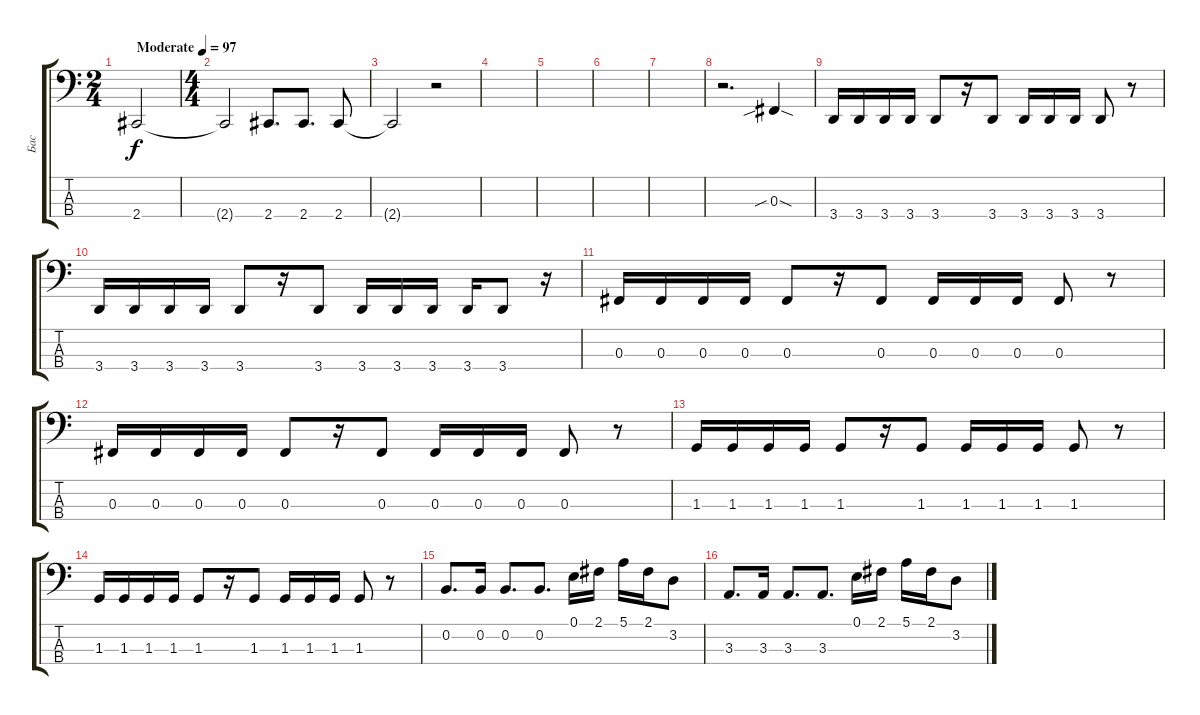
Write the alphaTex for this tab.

\track ("Бас" "Бас") {instrument electricbassfinger}
\staff {score tabs}
\tuning (E2 B1 Gb1 B0) {hide}
\ts (2 4)
\tempo (97 "Moderate")
\clef f4
\ks c
2.4.2{dy f instrument electricbassfinger} |
\ts (4 4)
2.4{t}.2 2.4.8{d} 2.4.8{d} 2.4.8 |
2.4{t}.2 r.2 |
|
|
|
|
r.2{d} 0.3{sib sod}.4 |
3.4.16 3.4.16 3.4.16 3.4.16 3.4.8 r.16 3.4.8 3.4.16 3.4.16 3.4.16 3.4.8 r.8 |
3.4.16 3.4.16 3.4.16 3.4.16 3.4.8 r.16 3.4.8 3.4.16 3.4.16 3.4.16 3.4.16 3.4.8 r.16 |
0.3.16 0.3.16 0.3.16 0.3.16 0.3.8 r.16 0.3.8 0.3.16 0.3.16 0.3.16 0.3.8 r.8 |
0.3.16 0.3.16 0.3.16 0.3.16 0.3.8 r.16 0.3.8 0.3.16 0.3.16 0.3.16 0.3.8 r.8 |
1.3.16 1.3.16 1.3.16 1.3.16 1.3.8 r.16 1.3.8 1.3.16 1.3.16 1.3.16 1.3.8 r.8 |
1.3.16 1.3.16 1.3.16 1.3.16 1.3.8 r.16 1.3.8 1.3.16 1.3.16 1.3.16 1.3.8 r.8 |
0.2.8{d} 0.2.16 0.2.8{d} 0.2.8{d} 0.1.16 2.1.16 5.1.16 2.1.16 3.2.8 |
3.3.8{d} 3.3.16 3.3.8{d} 3.3.8{d} 0.1.16 2.1.16 5.1.16 2.1.16 3.2.8
